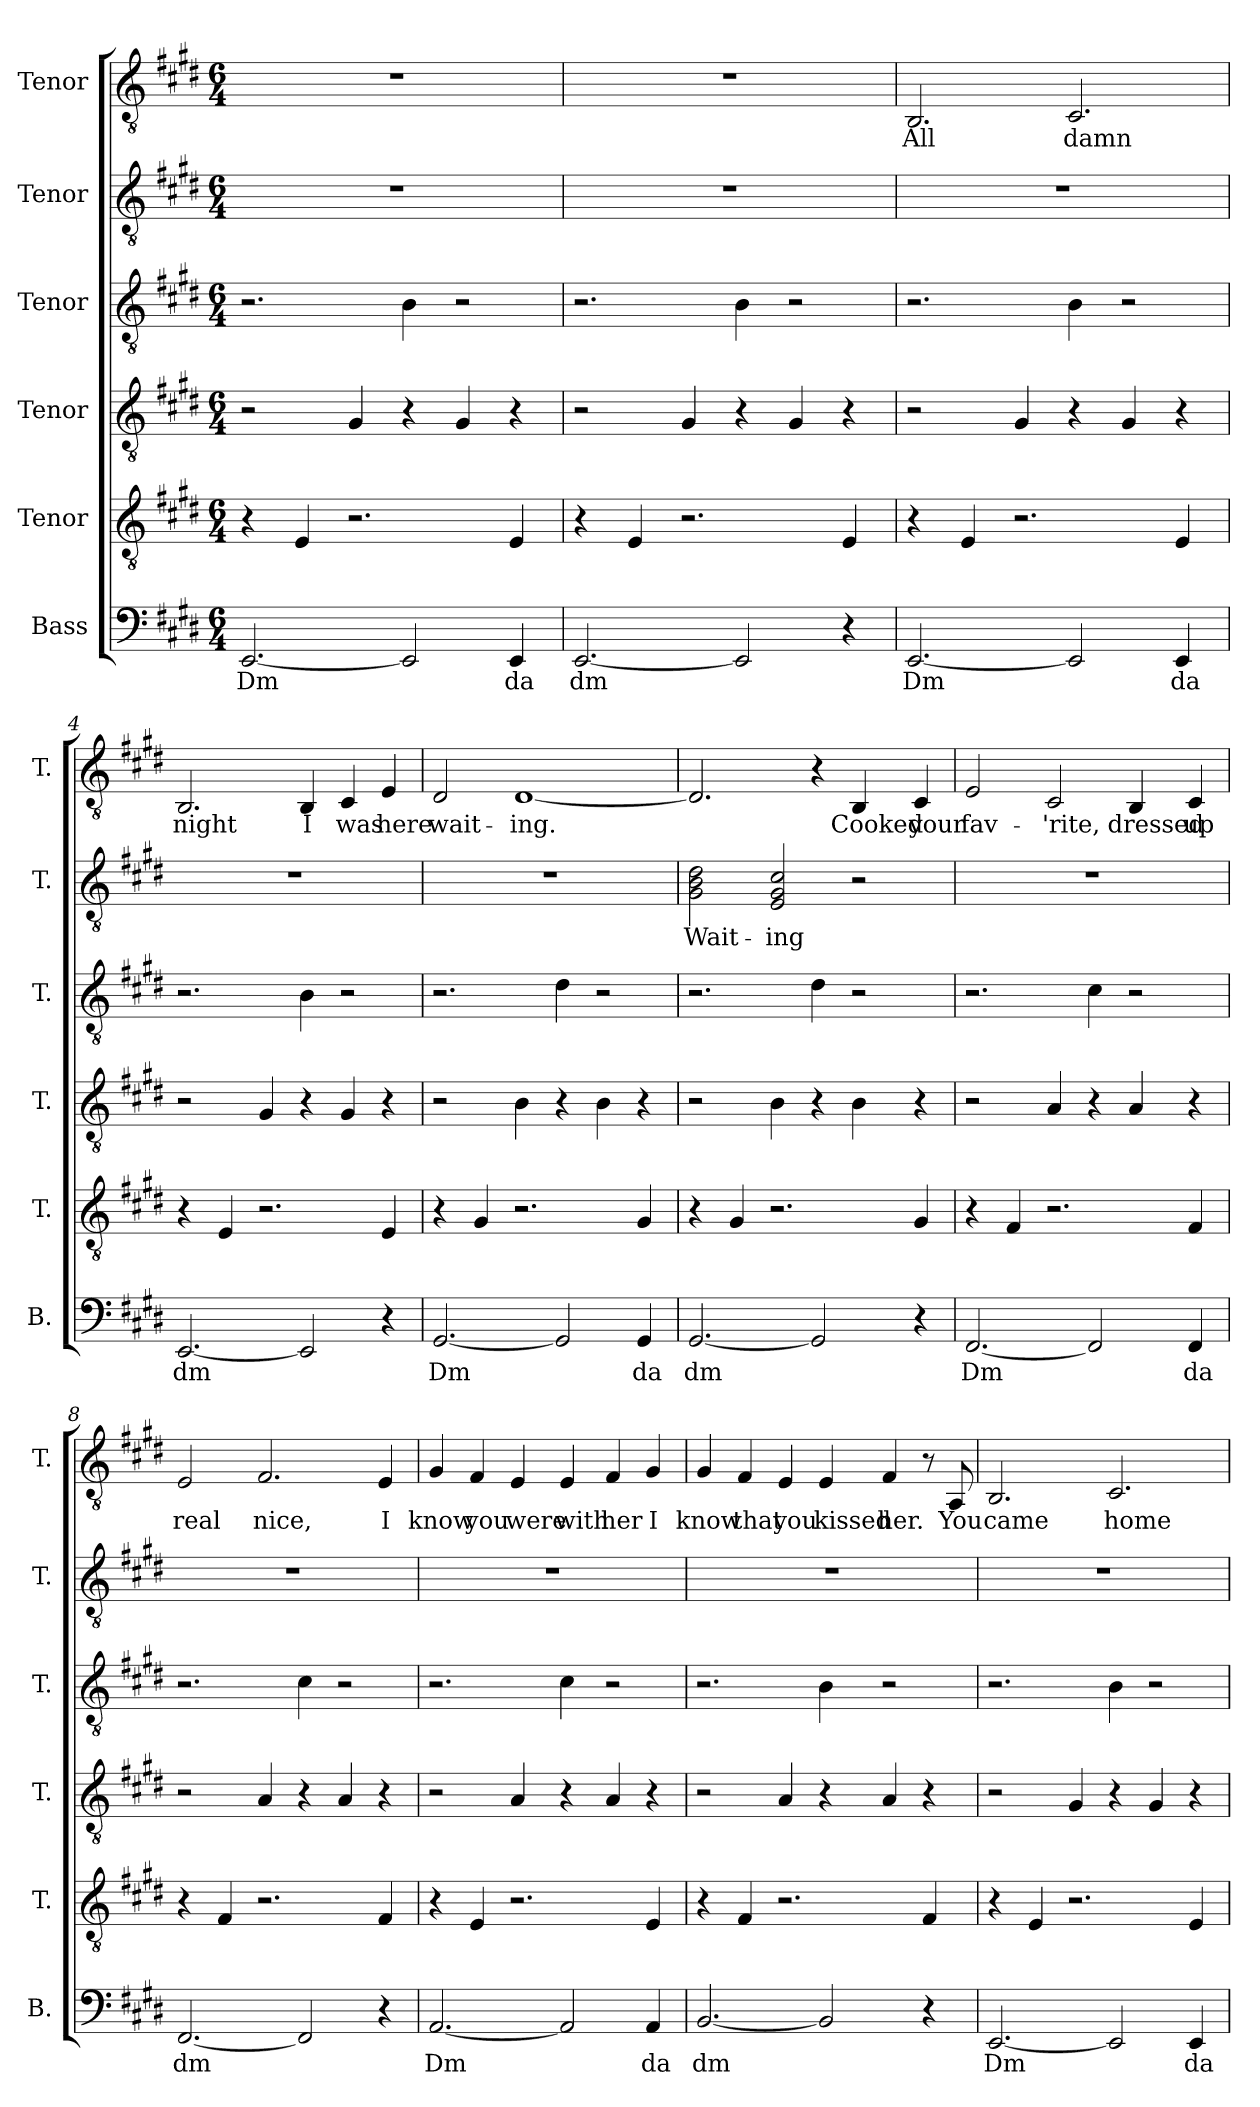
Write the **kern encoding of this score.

**kern	**text	**kern	**kern	**kern	**kern	**text	**kern	**text
*part6	*part6	*part5	*part4	*part3	*part2	*part2	*part1	*part1
*staff6	*staff6	*staff5	*staff4	*staff3	*staff2	*staff2	*staff1	*staff1
*I"Bass	*	*I"Tenor	*I"Tenor	*I"Tenor	*I"Tenor	*	*I"Tenor	*
*I'B.	*	*I'T.	*I'T.	*I'T.	*I'T.	*	*I'T.	*
*clefF4	*	*clefGv2	*clefGv2	*clefGv2	*clefGv2	*	*clefGv2	*
*k[f#c#g#d#]	*	*k[f#c#g#d#]	*k[f#c#g#d#]	*k[f#c#g#d#]	*k[f#c#g#d#]	*	*k[f#c#g#d#]	*
*M6/4	*	*M6/4	*M6/4	*M6/4	*M6/4	*	*M6/4	*
*MM194	*	*MM194	*MM194	*MM194	*MM194	*	*MM194	*
=1	=1	=1	=1	=1	=1	=1	=1	=1
!	!LO:LY:b	!	!	!	!	!	!	!
[2.EE/	Dm	4r	2r	2.r	1.r	.	1.r	.
.	.	4E/	.	.	.	.	.	.
.	.	2.r	4G#/	.	.	.	.	.
2EE/]	.	.	4r	4B\	.	.	.	.
.	.	.	4G#/	2r	.	.	.	.
!	!LO:LY:b	!	!	!	!	!	!	!
4EE/	da	4E/	4r	.	.	.	.	.
=2	=2	=2	=2	=2	=2	=2	=2	=2
!	!LO:LY:b	!	!	!	!	!	!	!
[2.EE/	dm	4r	2r	2.r	1.r	.	1.r	.
.	.	4E/	.	.	.	.	.	.
.	.	2.r	4G#/	.	.	.	.	.
2EE/]	.	.	4r	4B\	.	.	.	.
.	.	.	4G#/	2r	.	.	.	.
4r	.	4E/	4r	.	.	.	.	.
=3	=3	=3	=3	=3	=3	=3	=3	=3
!	!LO:LY:b	!	!	!	!	!	!	!LO:LY:b
[2.EE/	Dm	4r	2r	2.r	1.r	.	2.BB/	All
.	.	4E/	.	.	.	.	.	.
.	.	2.r	4G#/	.	.	.	.	.
!	!	!	!	!	!	!	!	!LO:LY:b
2EE/]	.	.	4r	4B\	.	.	2.C#/	damn
.	.	.	4G#/	2r	.	.	.	.
!	!LO:LY:b	!	!	!	!	!	!	!
4EE/	da	4E/	4r	.	.	.	.	.
=4	=4	=4	=4	=4	=4	=4	=4	=4
!	!LO:LY:b	!	!	!	!	!	!	!LO:LY:b
[2.EE/	dm	4r	2r	2.r	1.r	.	2.BB/	night
.	.	4E/	.	.	.	.	.	.
.	.	2.r	4G#/	.	.	.	.	.
!	!	!	!	!	!	!	!	!LO:LY:b
2EE/]	.	.	4r	4B\	.	.	4BB/	I
!	!	!	!	!	!	!	!	!LO:LY:b
.	.	.	4G#/	2r	.	.	4C#/	was
!	!	!	!	!	!	!	!	!LO:LY:b
4r	.	4E/	4r	.	.	.	4E/	here
=5	=5	=5	=5	=5	=5	=5	=5	=5
!	!LO:LY:b	!	!	!	!	!	!	!LO:LY:b
[2.GG#/	Dm	4r	2r	2.r	1.r	.	2D#/	wait-
.	.	4G#/	.	.	.	.	.	.
!	!	!	!	!	!	!	!	!LO:LY:b
.	.	2.r	4B\	.	.	.	[1D#	-ing.
2GG#/]	.	.	4r	4d#\	.	.	.	.
.	.	.	4B\	2r	.	.	.	.
!	!LO:LY:b	!	!	!	!	!	!	!
4GG#/	da	4G#/	4r	.	.	.	.	.
=6	=6	=6	=6	=6	=6	=6	=6	=6
!	!LO:LY:b	!	!	!	!	!LO:LY:b	!	!
[2.GG#/	dm	4r	2r	2.r	2G#\ 2B\ 2d#\	Wait-	2.D#/]	.
.	.	4G#/	.	.	.	.	.	.
!	!	!	!	!	!	!LO:LY:b	!	!
.	.	2.r	4B\	.	2E/ 2G#/ 2c#/	-ing	.	.
2GG#/]	.	.	4r	4d#\	.	.	4r	.
!	!	!	!	!	!	!	!	!LO:LY:b
.	.	.	4B\	2r	2r	.	4BB/	Cooked
!	!	!	!	!	!	!	!	!LO:LY:b
4r	.	4G#/	4r	.	.	.	4C#/	your
=7	=7	=7	=7	=7	=7	=7	=7	=7
!	!LO:LY:b	!	!	!	!	!	!	!LO:LY:b
[2.FF#/	Dm	4r	2r	2.r	1.r	.	2E/	fav-
.	.	4F#/	.	.	.	.	.	.
!	!	!	!	!	!	!	!	!LO:LY:b
.	.	2.r	4A/	.	.	.	2C#/	-'rite,
2FF#/]	.	.	4r	4c#\	.	.	.	.
!	!	!	!	!	!	!	!	!LO:LY:b
.	.	.	4A/	2r	.	.	4BB/	dressed
!	!LO:LY:b	!	!	!	!	!	!	!LO:LY:b
4FF#/	da	4F#/	4r	.	.	.	4C#/	up
=8	=8	=8	=8	=8	=8	=8	=8	=8
!	!LO:LY:b	!	!	!	!	!	!	!LO:LY:b
[2.FF#/	dm	4r	2r	2.r	1.r	.	2E/	real
.	.	4F#/	.	.	.	.	.	.
!	!	!	!	!	!	!	!	!LO:LY:b
.	.	2.r	4A/	.	.	.	2.F#/	nice,
2FF#/]	.	.	4r	4c#\	.	.	.	.
.	.	.	4A/	2r	.	.	.	.
!	!	!	!	!	!	!	!	!LO:LY:b
4r	.	4F#/	4r	.	.	.	4E/	I
=9	=9	=9	=9	=9	=9	=9	=9	=9
!	!LO:LY:b	!	!	!	!	!	!	!LO:LY:b
[2.AA/	Dm	4r	2r	2.r	1.r	.	4G#/	know
!	!	!	!	!	!	!	!	!LO:LY:b
.	.	4E/	.	.	.	.	4F#/	you
!	!	!	!	!	!	!	!	!LO:LY:b
.	.	2.r	4A/	.	.	.	4E/	were
!	!	!	!	!	!	!	!	!LO:LY:b
2AA/]	.	.	4r	4c#\	.	.	4E/	with
!	!	!	!	!	!	!	!	!LO:LY:b
.	.	.	4A/	2r	.	.	4F#/	her
!	!LO:LY:b	!	!	!	!	!	!	!LO:LY:b
4AA/	da	4E/	4r	.	.	.	4G#/	I
=10	=10	=10	=10	=10	=10	=10	=10	=10
!	!LO:LY:b	!	!	!	!	!	!	!LO:LY:b
[2.BB/	dm	4r	2r	2.r	1.r	.	4G#/	know
!	!	!	!	!	!	!	!	!LO:LY:b
.	.	4F#/	.	.	.	.	4F#/	that
!	!	!	!	!	!	!	!	!LO:LY:b
.	.	2.r	4A/	.	.	.	4E/	you
!	!	!	!	!	!	!	!	!LO:LY:b
2BB/]	.	.	4r	4B\	.	.	4E/	kissed
!	!	!	!	!	!	!	!	!LO:LY:b
.	.	.	4A/	2r	.	.	4F#/	her.
4r	.	4F#/	4r	.	.	.	8r	.
!	!	!	!	!	!	!	!	!LO:LY:b
.	.	.	.	.	.	.	8AA/	You
=11	=11	=11	=11	=11	=11	=11	=11	=11
!	!LO:LY:b	!	!	!	!	!	!	!LO:LY:b
[2.EE/	Dm	4r	2r	2.r	1.r	.	2.BB/	came
.	.	4E/	.	.	.	.	.	.
.	.	2.r	4G#/	.	.	.	.	.
!	!	!	!	!	!	!	!	!LO:LY:b
2EE/]	.	.	4r	4B\	.	.	2.C#/	home
.	.	.	4G#/	2r	.	.	.	.
!	!LO:LY:b	!	!	!	!	!	!	!
4EE/	da	4E/	4r	.	.	.	.	.
=	=	=	=	=	=	=	=	=
*-	*-	*-	*-	*-	*-	*-	*-	*-
